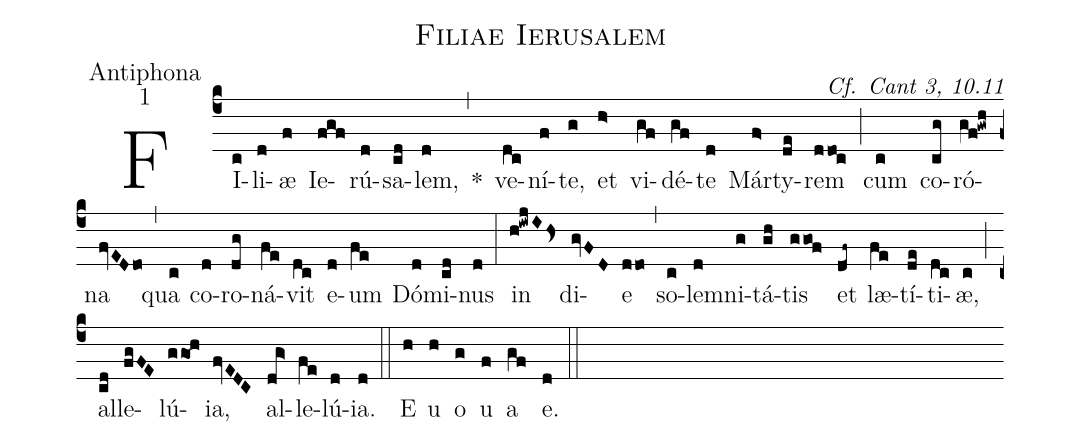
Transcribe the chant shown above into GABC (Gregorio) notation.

name:Filiae Ierusalem;
office-part:Antiphona;
mode:1;
commentary:Cf. Cant 3, 10.11;
%%
(c4)FI(c)li(d)<sp>ae</sp>(f) Ie(fgf)rú(d)sa(cd)lem,(d) *(,) ve(dc)ní­(f)te,(g) et(h>) vi(gf)dé(gf)te(d) Már(f>)ty(de)rem(ddoc) (;) cum(c) co(cg)ró(gf!gwh)na(fvEDdo) (,) qua(c) co(d)ro(dg)ná(fe)vit(dc) e(d)um(fe) Dó(d)mi(cd)nus(d) (:) in(h!iwj/Ihs<) di(gvFD)e(ddo) (,) so(c)le(d)mni(g)tá(gh)tis(ggof) et(df~) l<sp>ae</sp>(fe)tí­(de)ti(dc)<sp>ae</sp>,(c) (;) al(cd)le(fgFE)lú(ggo!h)ia,(fvEDC) al(dg>)le(fe)lú(d)ia.(d) (::)
E(h) u(h) o(g) u(f) a (gf) e.(d) (::)
